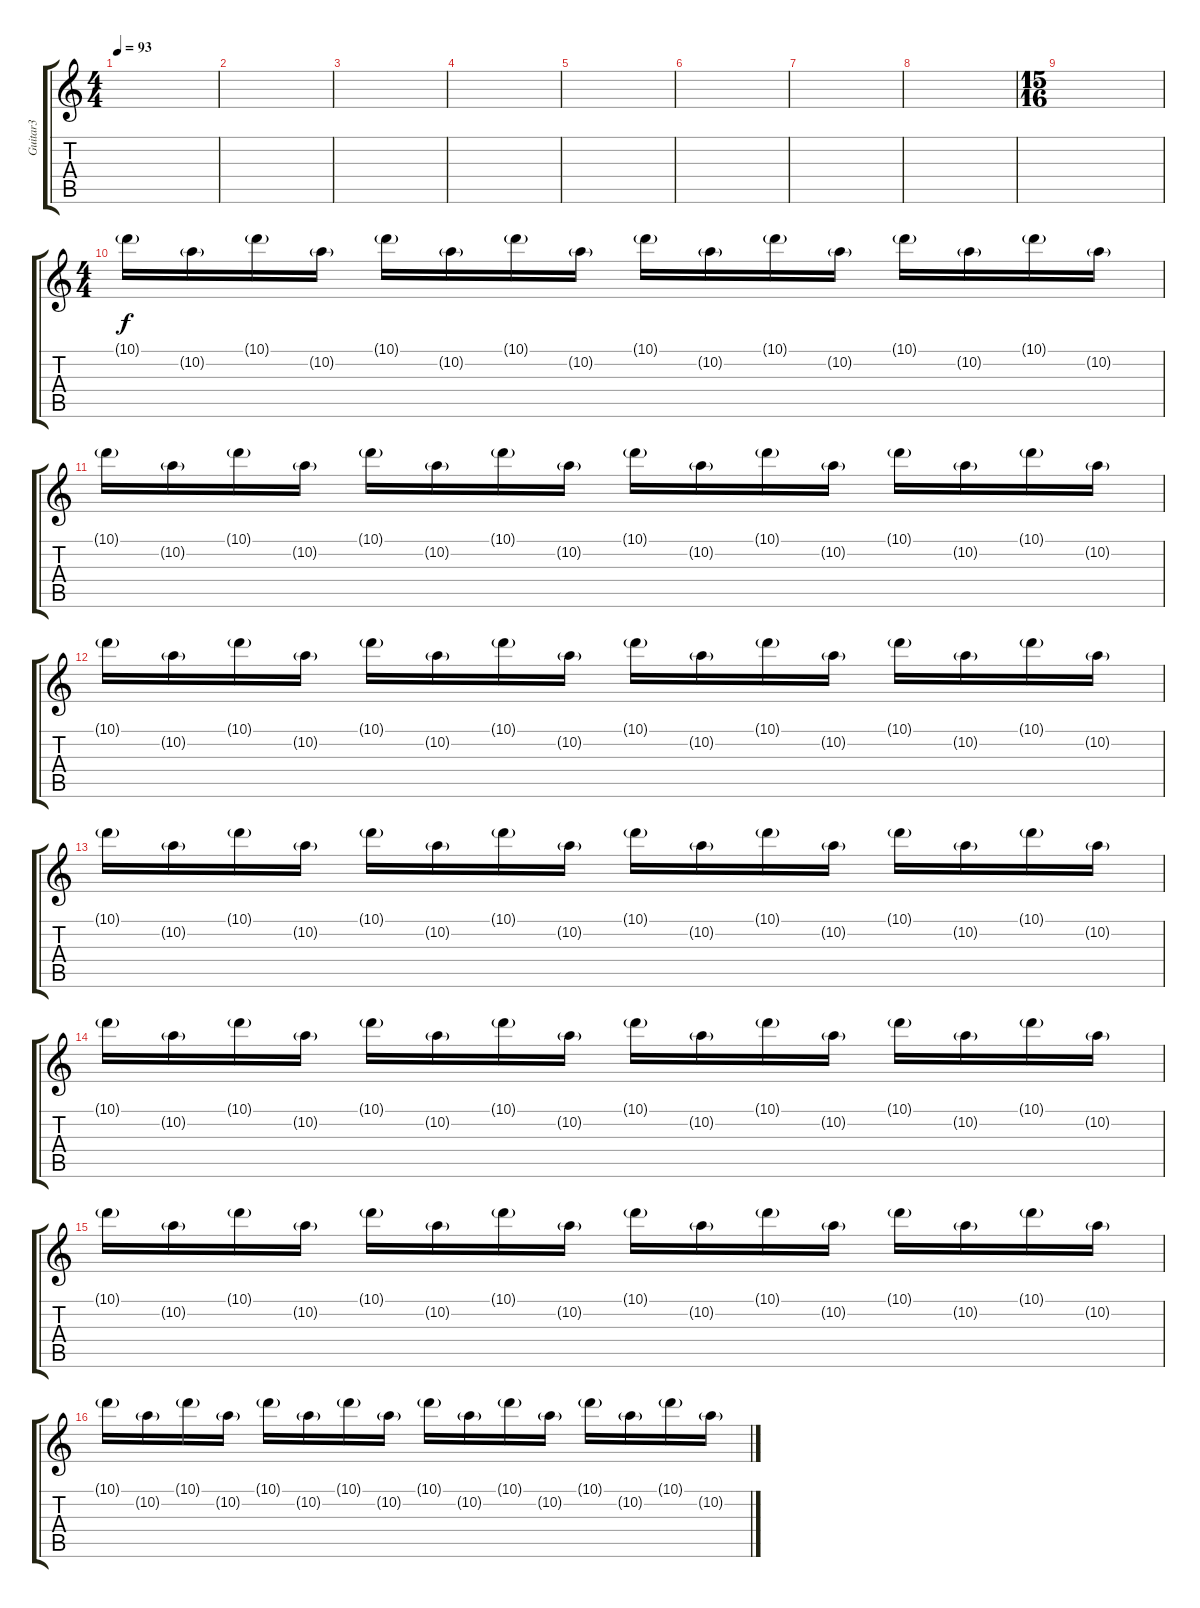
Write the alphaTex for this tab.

\track ("Guitar3" "Guitar3") {instrument distortionguitar}
\staff {score tabs}
\tuning (E4 B3 G3 D3 A2 D2) {hide}
\ts (4 4)
\tempo 93
\clef g2
\ks c
|
|
|
|
|
|
|
|
\ts (15 16)
|
\ts (4 4)
10.1{g}.16 10.2{g}.16 10.1{g}.16 10.2{g}.16 10.1{g}.16 10.2{g}.16 10.1{g}.16 10.2{g}.16 10.1{g}.16 10.2{g}.16 10.1{g}.16 10.2{g}.16 10.1{g}.16 10.2{g}.16 10.1{g}.16 10.2{g}.16 |
10.1{g}.16 10.2{g}.16 10.1{g}.16 10.2{g}.16 10.1{g}.16 10.2{g}.16 10.1{g}.16 10.2{g}.16 10.1{g}.16 10.2{g}.16 10.1{g}.16 10.2{g}.16 10.1{g}.16 10.2{g}.16 10.1{g}.16 10.2{g}.16 |
10.1{g}.16 10.2{g}.16 10.1{g}.16 10.2{g}.16 10.1{g}.16 10.2{g}.16 10.1{g}.16 10.2{g}.16 10.1{g}.16 10.2{g}.16 10.1{g}.16 10.2{g}.16 10.1{g}.16 10.2{g}.16 10.1{g}.16 10.2{g}.16 |
10.1{g}.16 10.2{g}.16 10.1{g}.16 10.2{g}.16 10.1{g}.16 10.2{g}.16 10.1{g}.16 10.2{g}.16 10.1{g}.16 10.2{g}.16 10.1{g}.16 10.2{g}.16 10.1{g}.16 10.2{g}.16 10.1{g}.16 10.2{g}.16 |
10.1{g}.16 10.2{g}.16 10.1{g}.16 10.2{g}.16 10.1{g}.16 10.2{g}.16 10.1{g}.16 10.2{g}.16 10.1{g}.16 10.2{g}.16 10.1{g}.16 10.2{g}.16 10.1{g}.16 10.2{g}.16 10.1{g}.16 10.2{g}.16 |
10.1{g}.16 10.2{g}.16 10.1{g}.16 10.2{g}.16 10.1{g}.16 10.2{g}.16 10.1{g}.16 10.2{g}.16 10.1{g}.16 10.2{g}.16 10.1{g}.16 10.2{g}.16 10.1{g}.16 10.2{g}.16 10.1{g}.16 10.2{g}.16 |
10.1{g}.16 10.2{g}.16 10.1{g}.16 10.2{g}.16 10.1{g}.16 10.2{g}.16 10.1{g}.16 10.2{g}.16 10.1{g}.16 10.2{g}.16 10.1{g}.16 10.2{g}.16 10.1{g}.16 10.2{g}.16 10.1{g}.16 10.2{g}.16
